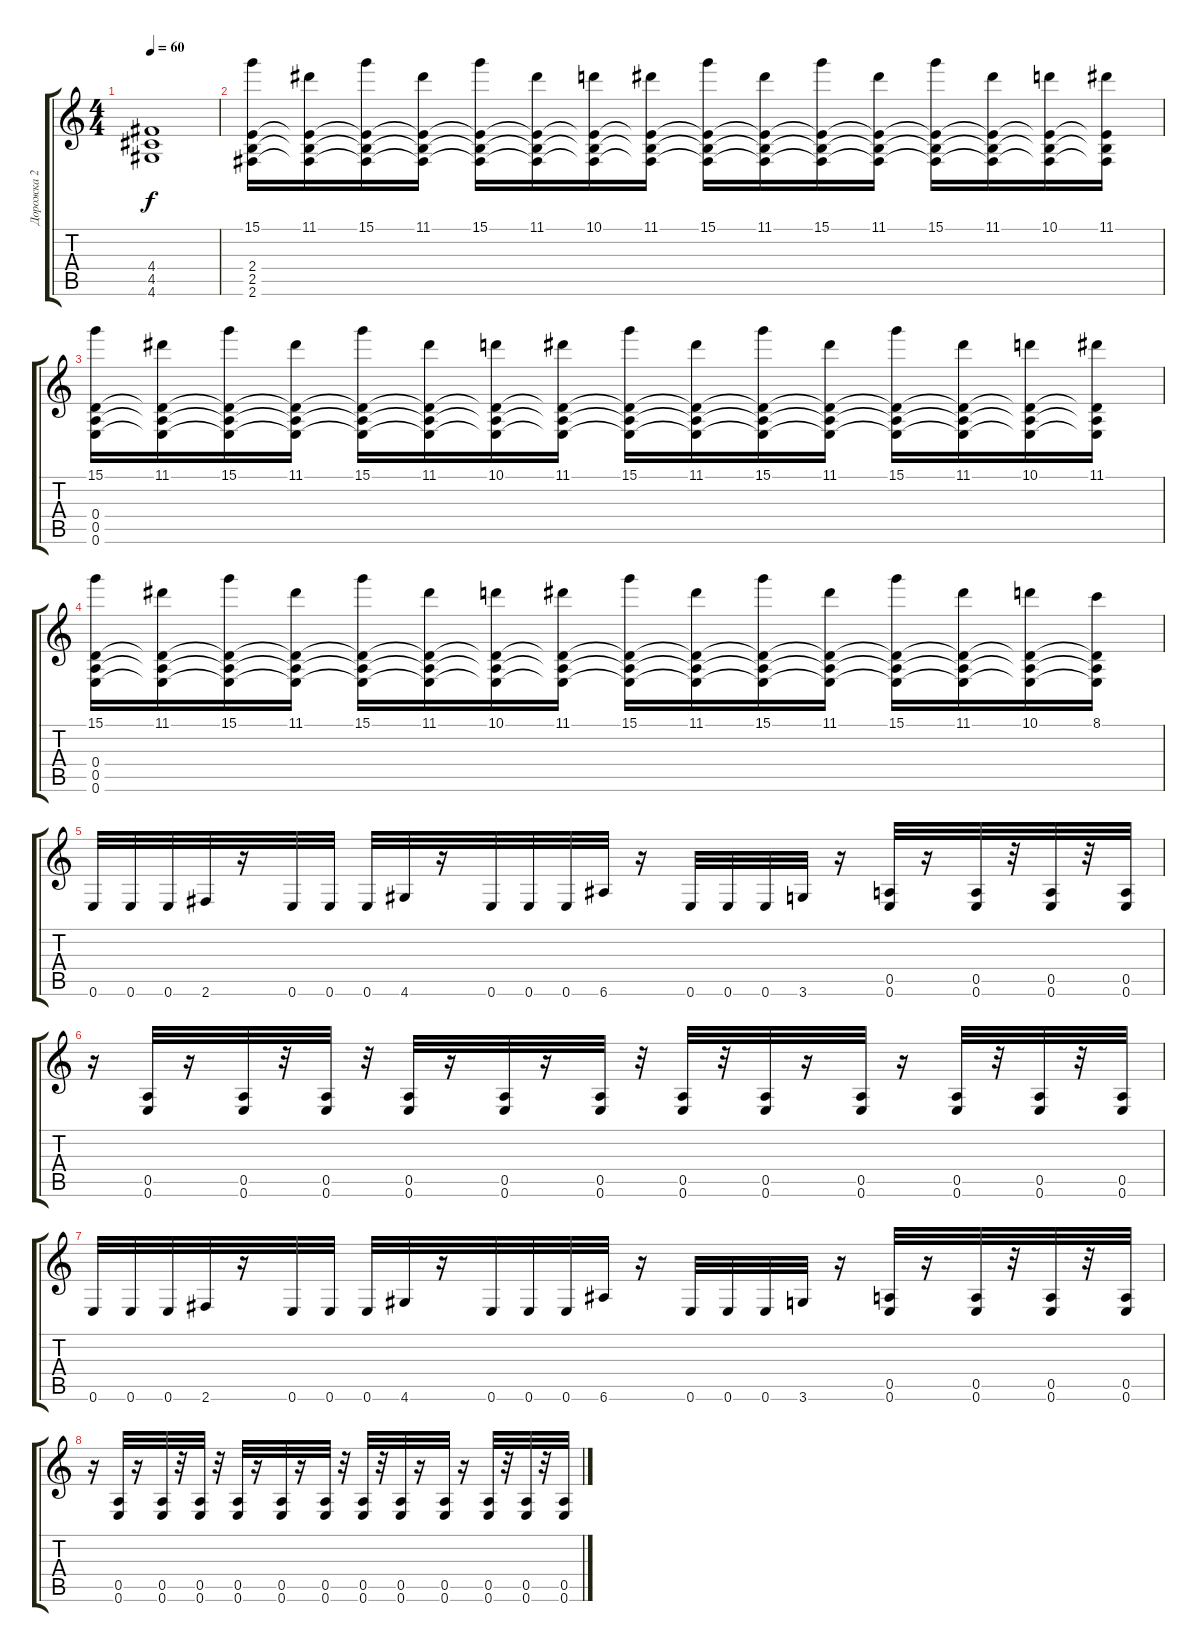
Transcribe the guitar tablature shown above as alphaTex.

\track ("Дорожка 2" "Дорожка 2") {instrument overdrivenguitar}
\staff {score tabs}
\tuning (E4 B3 G3 D3 A2 E2) {hide}
\ts (4 4)
\tempo 60
\clef g2
\ks c
(4.4 4.5 4.6).1{dy f} |
(15.1 2.4 2.5 2.6).16 (11.1 2.4{t} 2.5{t} 2.6{t}).16 (15.1 2.4{t} 2.5{t} 2.6{t}).16 (11.1 2.4{t} 2.5{t} 2.6{t}).16 (15.1 2.4{t} 2.5{t} 2.6{t}).16 (11.1 2.4{t} 2.5{t} 2.6{t}).16 (10.1 2.4{t} 2.5{t} 2.6{t}).16 (11.1 2.4{t} 2.5{t} 2.6{t}).16 (15.1 2.4{t} 2.5{t} 2.6{t}).16 (11.1 2.4{t} 2.5{t} 2.6{t}).16 (15.1 2.4{t} 2.5{t} 2.6{t}).16 (11.1 2.4{t} 2.5{t} 2.6{t}).16 (15.1 2.4{t} 2.5{t} 2.6{t}).16 (11.1 2.4{t} 2.5{t} 2.6{t}).16 (10.1 2.4{t} 2.5{t} 2.6{t}).16 (11.1 2.4{t} 2.5{t} 2.6{t}).16 |
(15.1 0.4 0.5 0.6).16 (11.1 0.4{t} 0.5{t} 0.6{t}).16 (15.1 0.4{t} 0.5{t} 0.6{t}).16 (11.1 0.4{t} 0.5{t} 0.6{t}).16 (15.1 0.4{t} 0.5{t} 0.6{t}).16 (11.1 0.4{t} 0.5{t} 0.6{t}).16 (10.1 0.4{t} 0.5{t} 0.6{t}).16 (11.1 0.4{t} 0.5{t} 0.6{t}).16 (15.1 0.4{t} 0.5{t} 0.6{t}).16 (11.1 0.4{t} 0.5{t} 0.6{t}).16 (15.1 0.4{t} 0.5{t} 0.6{t}).16 (11.1 0.4{t} 0.5{t} 0.6{t}).16 (15.1 0.4{t} 0.5{t} 0.6{t}).16 (11.1 0.4{t} 0.5{t} 0.6{t}).16 (10.1 0.4{t} 0.5{t} 0.6{t}).16 (11.1 0.4{t} 0.5{t} 0.6{t}).16 |
(15.1 0.4 0.5 0.6).16 (11.1 0.4{t} 0.5{t} 0.6{t}).16 (15.1 0.4{t} 0.5{t} 0.6{t}).16 (11.1 0.4{t} 0.5{t} 0.6{t}).16 (15.1 0.4{t} 0.5{t} 0.6{t}).16 (11.1 0.4{t} 0.5{t} 0.6{t}).16 (10.1 0.4{t} 0.5{t} 0.6{t}).16 (11.1 0.4{t} 0.5{t} 0.6{t}).16 (15.1 0.4{t} 0.5{t} 0.6{t}).16 (11.1 0.4{t} 0.5{t} 0.6{t}).16 (15.1 0.4{t} 0.5{t} 0.6{t}).16 (11.1 0.4{t} 0.5{t} 0.6{t}).16 (15.1 0.4{t} 0.5{t} 0.6{t}).16 (11.1 0.4{t} 0.5{t} 0.6{t}).16 (10.1 0.4{t} 0.5{t} 0.6{t}).16 (8.1 0.4{t} 0.5{t} 0.6{t}).16 |
0.6.32 0.6.32 0.6.32 2.6.32 r.16 0.6.32 0.6.32 0.6.32 4.6.32 r.16 0.6.32 0.6.32 0.6.32 6.6.32 r.16 0.6.32 0.6.32 0.6.32 3.6.32 r.16 (0.5 0.6).32 r.16 (0.5 0.6).32 r.32 (0.5 0.6).32 r.32 (0.5 0.6).32 |
r.16 (0.5 0.6).32 r.16 (0.5 0.6).32 r.32 (0.5 0.6).32 r.32 (0.5 0.6).32 r.16 (0.5 0.6).32 r.16 (0.5 0.6).32 r.32 (0.5 0.6).32 r.32 (0.5 0.6).32 r.16 (0.5 0.6).32 r.16 (0.5 0.6).32 r.32 (0.5 0.6).32 r.32 (0.5 0.6).32 |
0.6.32 0.6.32 0.6.32 2.6.32 r.16 0.6.32 0.6.32 0.6.32 4.6.32 r.16 0.6.32 0.6.32 0.6.32 6.6.32 r.16 0.6.32 0.6.32 0.6.32 3.6.32 r.16 (0.5 0.6).32 r.16 (0.5 0.6).32 r.32 (0.5 0.6).32 r.32 (0.5 0.6).32 |
r.16 (0.5 0.6).32 r.16 (0.5 0.6).32 r.32 (0.5 0.6).32 r.32 (0.5 0.6).32 r.16 (0.5 0.6).32 r.16 (0.5 0.6).32 r.32 (0.5 0.6).32 r.32 (0.5 0.6).32 r.16 (0.5 0.6).32 r.16 (0.5 0.6).32 r.32 (0.5 0.6).32 r.32 (0.5 0.6).32
